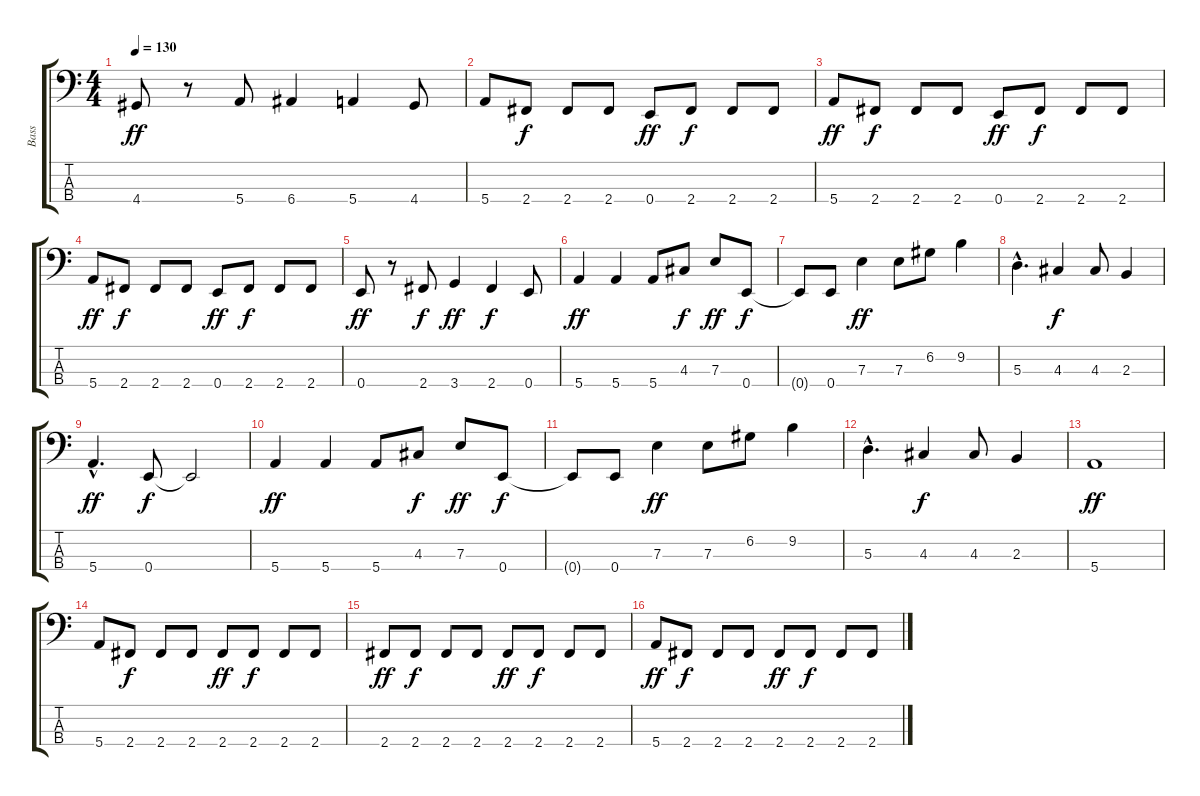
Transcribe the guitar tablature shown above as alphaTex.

\track ("Bass" "Bass") {instrument electricbassfinger}
\staff {score tabs}
\tuning (G2 D2 A1 E1) {hide}
\ts (4 4)
\tempo 130
\clef f4
\ks c
4.4.8{dy ff} r.8 5.4.8 6.4.4 5.4.4 4.4.8 |
5.4.8 2.4.8{dy f} 2.4.8 2.4.8 0.4.8{dy ff} 2.4.8{dy f} 2.4.8 2.4.8 |
5.4.8{dy ff} 2.4.8{dy f} 2.4.8 2.4.8 0.4.8{dy ff} 2.4.8{dy f} 2.4.8 2.4.8 |
5.4.8{dy ff} 2.4.8{dy f} 2.4.8 2.4.8 0.4.8{dy ff} 2.4.8{dy f} 2.4.8 2.4.8 |
0.4.8{dy ff} r.8 2.4.8{dy f} 3.4.4{dy ff} 2.4.4{dy f} 0.4.8 |
5.4.4{dy ff} 5.4.4 5.4.8 4.3.8{dy f} 7.3.8{dy ff} 0.4.8{dy f} |
0.4{t}.8 0.4.8 7.3.4{dy ff} 7.3.8 6.2.8 9.2.4 |
5.3{hac}.4{d} 4.3.4{dy f} 4.3.8 2.3.4 |
5.4{hac}.4{d dy ff} 0.4.8{dy f} 0.4{t}.2 |
5.4.4{dy ff} 5.4.4 5.4.8 4.3.8{dy f} 7.3.8{dy ff} 0.4.8{dy f} |
0.4{t}.8 0.4.8 7.3.4{dy ff} 7.3.8 6.2.8 9.2.4 |
5.3{hac}.4{d} 4.3.4{dy f} 4.3.8 2.3.4 |
5.4.1{dy ff} |
5.4.8 2.4.8{dy f} 2.4.8 2.4.8 2.4.8{dy ff} 2.4.8{dy f} 2.4.8 2.4.8 |
2.4.8{dy ff} 2.4.8{dy f} 2.4.8 2.4.8 2.4.8{dy ff} 2.4.8{dy f} 2.4.8 2.4.8 |
5.4.8{dy ff} 2.4.8{dy f} 2.4.8 2.4.8 2.4.8{dy ff} 2.4.8{dy f} 2.4.8 2.4.8
